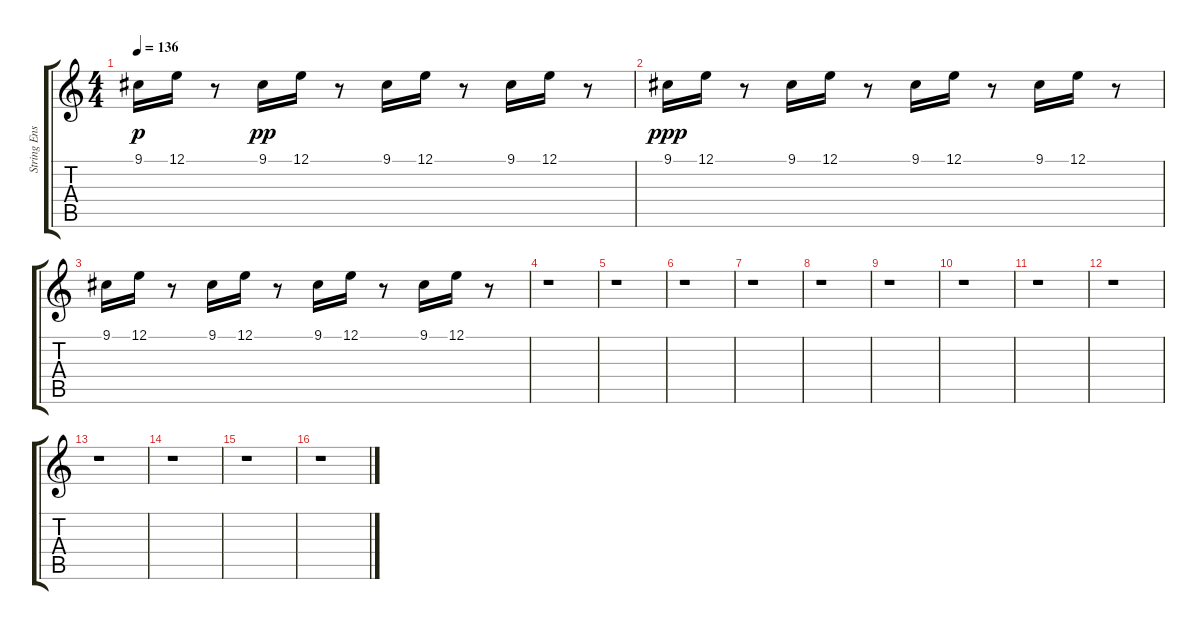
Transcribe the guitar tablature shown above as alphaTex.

\track ("String Ensemble 1" "String Ens") {instrument stringensemble1}
\staff {score tabs}
\tuning (E4 B3 G3 D3 A2 E2) {hide}
\ts (4 4)
\tempo 136
\clef g2
\ks c
9.1.16{dy p volume 11} 12.1.16 r.8 9.1.16{dy pp} 12.1.16 r.8 9.1.16 12.1.16 r.8 9.1.16 12.1.16 r.8 |
9.1.16{dy ppp} 12.1.16 r.8 9.1.16 12.1.16 r.8 9.1.16 12.1.16 r.8 9.1.16 12.1.16 r.8 |
9.1.16 12.1.16 r.8 9.1.16 12.1.16 r.8 9.1.16 12.1.16 r.8 9.1.16 12.1.16 r.8 |
r.1 |
r.1 |
r.1 |
r.1 |
r.1 |
r.1 |
r.1 |
r.1 |
r.1 |
r.1 |
r.1 |
r.1 |
r.1
